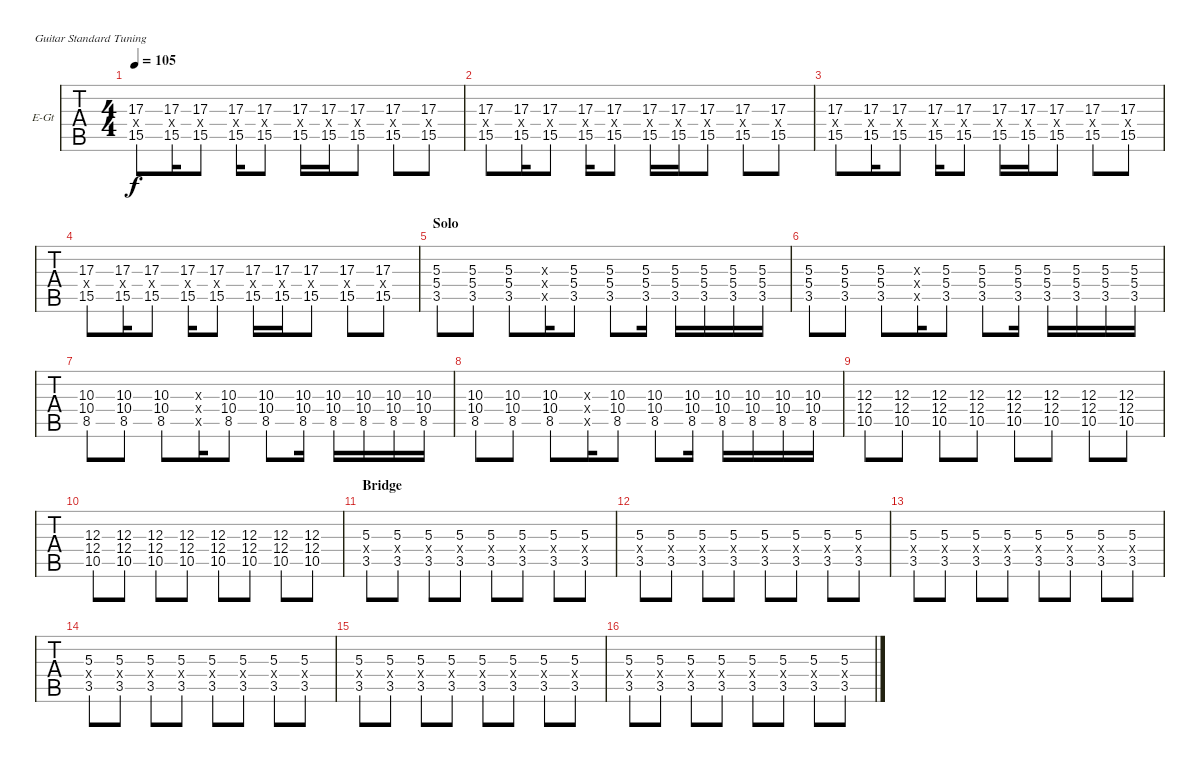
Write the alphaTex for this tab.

\bracketExtendMode groupsimilarinstruments
\firstSystemTrackNameOrientation horizontal
\otherSystemsTrackNameOrientation horizontal
\track ("Nick" "E-Gt") {instrument overdrivenguitar}
\staff {tabs}
\tuning (E4 B3 G3 D3 A2 E2)
\ts (4 4)
\tempo 105
\clef g2
\ks c
(17.3 0.4{x} 15.5).8{dy f} (17.3 0.4{x} 15.5).16 (17.3 0.4{x} 15.5).8 (17.3 0.4{x} 15.5).16 (17.3 0.4{x} 15.5).8 (17.3 0.4{x} 15.5).16 (17.3 0.4{x} 15.5).16 (17.3 0.4{x} 15.5).8 (17.3 0.4{x} 15.5).8 (17.3 0.4{x} 15.5).8 |
(17.3 0.4{x} 15.5).8 (17.3 0.4{x} 15.5).16 (17.3 0.4{x} 15.5).8 (17.3 0.4{x} 15.5).16 (17.3 0.4{x} 15.5).8 (17.3 0.4{x} 15.5).16 (17.3 0.4{x} 15.5).16 (17.3 0.4{x} 15.5).8 (17.3 0.4{x} 15.5).8 (17.3 0.4{x} 15.5).8 |
(17.3 0.4{x} 15.5).8 (17.3 0.4{x} 15.5).16 (17.3 0.4{x} 15.5).8 (17.3 0.4{x} 15.5).16 (17.3 0.4{x} 15.5).8 (17.3 0.4{x} 15.5).16 (17.3 0.4{x} 15.5).16 (17.3 0.4{x} 15.5).8 (17.3 0.4{x} 15.5).8 (17.3 0.4{x} 15.5).8 |
(17.3 0.4{x} 15.5).8 (17.3 0.4{x} 15.5).16 (17.3 0.4{x} 15.5).8 (17.3 0.4{x} 15.5).16 (17.3 0.4{x} 15.5).8 (17.3 0.4{x} 15.5).16 (17.3 0.4{x} 15.5).16 (17.3 0.4{x} 15.5).8 (17.3 0.4{x} 15.5).8 (17.3 0.4{x} 15.5).8 |
\section ("" "Solo")
(5.3 5.4 3.5).8 (5.3 5.4 3.5).8 (5.3 5.4 3.5).8 (5.3{x} 5.4{x} 3.5{x}).16 (5.3 5.4 3.5).8 (5.3 5.4 3.5).8 (5.3 5.4 3.5).16 (5.3 5.4 3.5).16 (5.3 5.4 3.5).16 (5.3 5.4 3.5).16 (5.3 5.4 3.5).16 |
(5.3 5.4 3.5).8 (5.3 5.4 3.5).8 (5.3 5.4 3.5).8 (5.3{x} 5.4{x} 3.5{x}).16 (5.3 5.4 3.5).8 (5.3 5.4 3.5).8 (5.3 5.4 3.5).16 (5.3 5.4 3.5).16 (5.3 5.4 3.5).16 (5.3 5.4 3.5).16 (5.3 5.4 3.5).16 |
(10.3 10.4 8.5).8 (10.3 10.4 8.5).8 (10.3 10.4 8.5).8 (5.3{x} 5.4{x} 3.5{x}).16 (10.3 10.4 8.5).8 (10.3 10.4 8.5).8 (10.3 10.4 8.5).16 (10.3 10.4 8.5).16 (10.3 10.4 8.5).16 (10.3 10.4 8.5).16 (10.3 10.4 8.5).16 |
(10.3 10.4 8.5).8 (10.3 10.4 8.5).8 (10.3 10.4 8.5).8 (5.3{x} 5.4{x} 3.5{x}).16 (10.3 10.4 8.5).8 (10.3 10.4 8.5).8 (10.3 10.4 8.5).16 (10.3 10.4 8.5).16 (10.3 10.4 8.5).16 (10.3 10.4 8.5).16 (10.3 10.4 8.5).16 |
(12.3 12.4 10.5).8 (12.3 12.4 10.5).8 (12.3 12.4 10.5).8 (12.3 12.4 10.5).8 (12.3 12.4 10.5).8 (12.3 12.4 10.5).8 (12.3 12.4 10.5).8 (12.3 12.4 10.5).8 |
(12.3 12.4 10.5).8 (12.3 12.4 10.5).8 (12.3 12.4 10.5).8 (12.3 12.4 10.5).8 (12.3 12.4 10.5).8 (12.3 12.4 10.5).8 (12.3 12.4 10.5).8 (12.3 12.4 10.5).8 |
\section ("" "Bridge")
(5.3 0.4{x} 3.5).8 (5.3 0.4{x} 3.5).8 (5.3 0.4{x} 3.5).8 (5.3 0.4{x} 3.5).8 (5.3 0.4{x} 3.5).8 (5.3 0.4{x} 3.5).8 (5.3 0.4{x} 3.5).8 (5.3 0.4{x} 3.5).8 |
(5.3 0.4{x} 3.5).8 (5.3 0.4{x} 3.5).8 (5.3 0.4{x} 3.5).8 (5.3 0.4{x} 3.5).8 (5.3 0.4{x} 3.5).8 (5.3 0.4{x} 3.5).8 (5.3 0.4{x} 3.5).8 (5.3 0.4{x} 3.5).8 |
(5.3 0.4{x} 3.5).8 (5.3 0.4{x} 3.5).8 (5.3 0.4{x} 3.5).8 (5.3 0.4{x} 3.5).8 (5.3 0.4{x} 3.5).8 (5.3 0.4{x} 3.5).8 (5.3 0.4{x} 3.5).8 (5.3 0.4{x} 3.5).8 |
(5.3 0.4{x} 3.5).8 (5.3 0.4{x} 3.5).8 (5.3 0.4{x} 3.5).8 (5.3 0.4{x} 3.5).8 (5.3 0.4{x} 3.5).8 (5.3 0.4{x} 3.5).8 (5.3 0.4{x} 3.5).8 (5.3 0.4{x} 3.5).8 |
(5.3 0.4{x} 3.5).8 (5.3 0.4{x} 3.5).8 (5.3 0.4{x} 3.5).8 (5.3 0.4{x} 3.5).8 (5.3 0.4{x} 3.5).8 (5.3 0.4{x} 3.5).8 (5.3 0.4{x} 3.5).8 (5.3 0.4{x} 3.5).8 |
(5.3 0.4{x} 3.5).8 (5.3 0.4{x} 3.5).8 (5.3 0.4{x} 3.5).8 (5.3 0.4{x} 3.5).8 (5.3 0.4{x} 3.5).8 (5.3 0.4{x} 3.5).8 (5.3 0.4{x} 3.5).8 (5.3 0.4{x} 3.5).8
